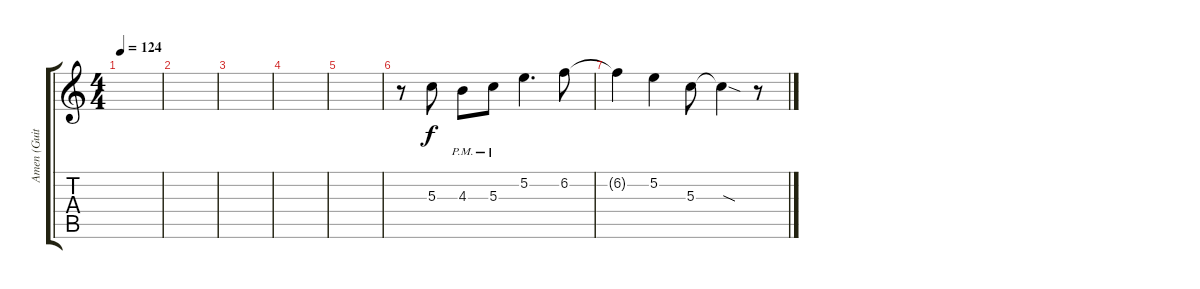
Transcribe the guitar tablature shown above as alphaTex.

\track ("Amen (Guitar Studio 1)" "Amen (Guit") {instrument distortionguitar}
\staff {score tabs}
\tuning (E4 B3 G3 D3 A2 E2) {hide}
\ts (4 4)
\tempo 124
\clef g2
\ks c
|
|
|
|
|
r.8 5.3.8{volume 16} 4.3{pm}.8 5.3{pm}.8 5.2.4{d} 6.2.8 |
6.2{t}.4 5.2.4 5.3.8 5.3{sod t}.4 r.8
